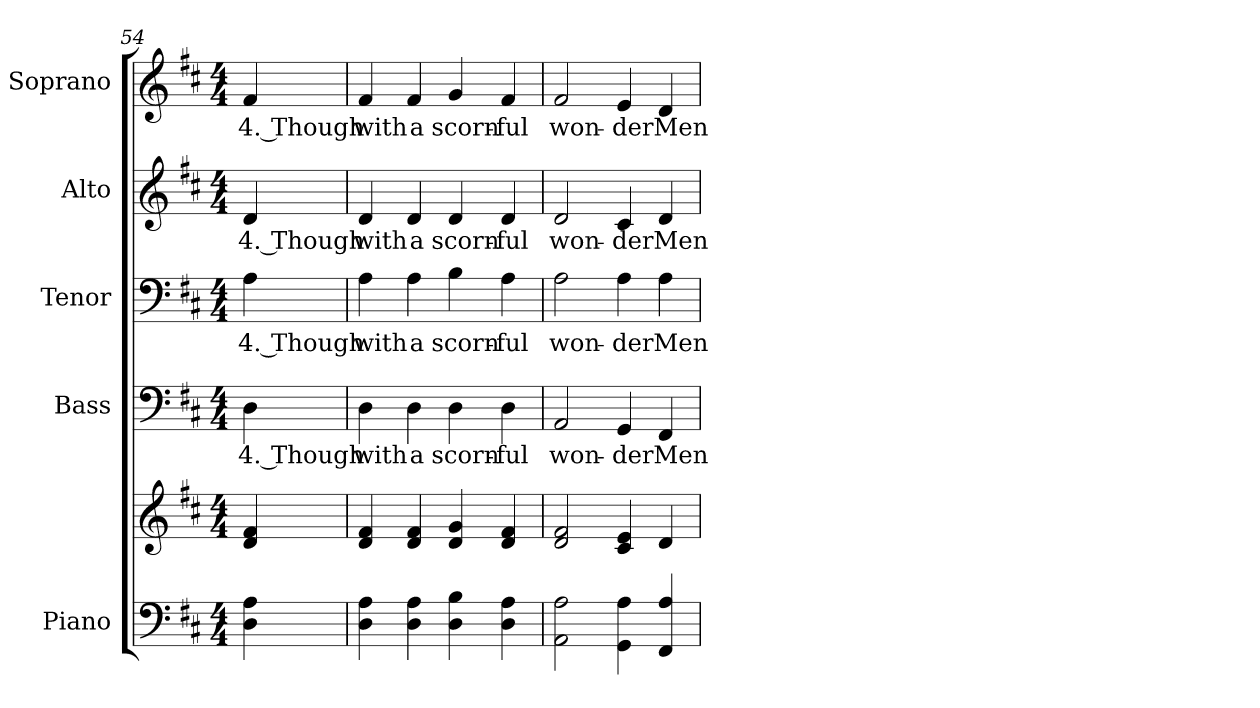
**kern	**kern	**kern	**text	**kern	**text	**kern	**text	**kern	**text
*part5	*part5	*part4	*part4	*part3	*part3	*part2	*part2	*part1	*part1
*staff6	*staff5	*staff4	*staff4	*staff3	*staff3	*staff2	*staff2	*staff1	*staff1
*I"Piano	*	*I"Bass	*	*I"Tenor	*	*I"Alto	*	*I"Soprano	*
*I'Pno.	*	*I'B.	*	*I'T.	*	*I'A.	*	*I'S.	*
*clefF4	*clefG2	*clefF4	*	*clefF4	*	*clefG2	*	*clefG2	*
*k[f#c#]	*k[f#c#]	*k[f#c#]	*	*k[f#c#]	*	*k[f#c#]	*	*k[f#c#]	*
*D:	*D:	*D:	*	*D:	*	*D:	*	*D:	*
*M4/4	*M4/4	*M4/4	*	*M4/4	*	*M4/4	*	*M4/4	*
=54	=54	=54	=54	=54	=54	=54	=54	=54	=54
!	!	!	!LO:LY:b:color=#000000	!	!	!	!	!	!
!	!	!	!	!	!LO:LY:b:color=#000000	!	!	!	!
!	!	!	!	!	!	!	!LO:LY:b:color=#000000	!	!
!	!	!	!	!	!	!	!	!	!LO:LY:b:color=#000000
4Di\ 4Ai	4di/ 4f#i	4Di\	4. Though	4Ai\	4. Though	4di/	4. Though	4f#i/	4. Though
=55	=55	=55	=55	=55	=55	=55	=55	=55	=55
!	!	!	!LO:LY:b:color=#000000	!	!	!	!	!	!
!	!	!	!	!	!LO:LY:b:color=#000000	!	!	!	!
!	!	!	!	!	!	!	!LO:LY:b:color=#000000	!	!
!	!	!	!	!	!	!	!	!	!LO:LY:b:color=#000000
4Di\ 4Ai	4di/ 4f#i	4Di\	with	4Ai\	with	4di/	with	4f#i/	with
!	!	!	!LO:LY:b:color=#000000	!	!	!	!	!	!
!	!	!	!	!	!LO:LY:b:color=#000000	!	!	!	!
!	!	!	!	!	!	!	!LO:LY:b:color=#000000	!	!
!	!	!	!	!	!	!	!	!	!LO:LY:b:color=#000000
4Di\ 4Ai	4di/ 4f#i	4Di\	a	4Ai\	a	4di/	a	4f#i/	a
!	!	!	!LO:LY:b:color=#000000	!	!	!	!	!	!
!	!	!	!	!	!LO:LY:b:color=#000000	!	!	!	!
!	!	!	!	!	!	!	!LO:LY:b:color=#000000	!	!
!	!	!	!	!	!	!	!	!	!LO:LY:b:color=#000000
4Di\ 4Bi	4di/ 4gi	4Di\	scorn-	4Bi\	scorn-	4di/	scorn-	4gi/	scorn-
!	!	!	!LO:LY:b:color=#000000	!	!	!	!	!	!
!	!	!	!	!	!LO:LY:b:color=#000000	!	!	!	!
!	!	!	!	!	!	!	!LO:LY:b:color=#000000	!	!
!	!	!	!	!	!	!	!	!	!LO:LY:b:color=#000000
4Di\ 4Ai	4di/ 4f#i	4Di\	-ful	4Ai\	-ful	4di/	-ful	4f#i/	-ful
!!LO:PB:g=z
=56	=56	=56	=56	=56	=56	=56	=56	=56	=56
!	!	!	!LO:LY:b:color=#000000	!	!	!	!	!	!
!	!	!	!	!	!LO:LY:b:color=#000000	!	!	!	!
!	!	!	!	!	!	!	!LO:LY:b:color=#000000	!	!
!	!	!	!	!	!	!	!	!	!LO:LY:b:color=#000000
2AAi\ 2Ai	2di/ 2f#i	2AAi/	won-	2Ai\	won-	2di/	won-	2f#i/	won-
!	!	!	!LO:LY:b:color=#000000	!	!	!	!	!	!
!	!	!	!	!	!LO:LY:b:color=#000000	!	!	!	!
!	!	!	!	!	!	!	!LO:LY:b:color=#000000	!	!
!	!	!	!	!	!	!	!	!	!LO:LY:b:color=#000000
4GGi\ 4Ai	4c#i/ 4ei	4GGi/	-der	4Ai\	-der	4c#i/	-der	4ei/	-der
!	!	!	!LO:LY:b:color=#000000	!	!	!	!	!	!
!	!	!	!	!	!LO:LY:b:color=#000000	!	!	!	!
!	!	!	!	!	!	!	!LO:LY:b:color=#000000	!	!
!	!	!	!	!	!	!	!	!	!LO:LY:b:color=#000000
4FF#i/ 4Ai	4di/	4FF#i/	Men	4Ai\	Men	4di/	Men	4di/	Men
=	=	=	=	=	=	=	=	=	=
*-	*-	*-	*-	*-	*-	*-	*-	*-	*-
